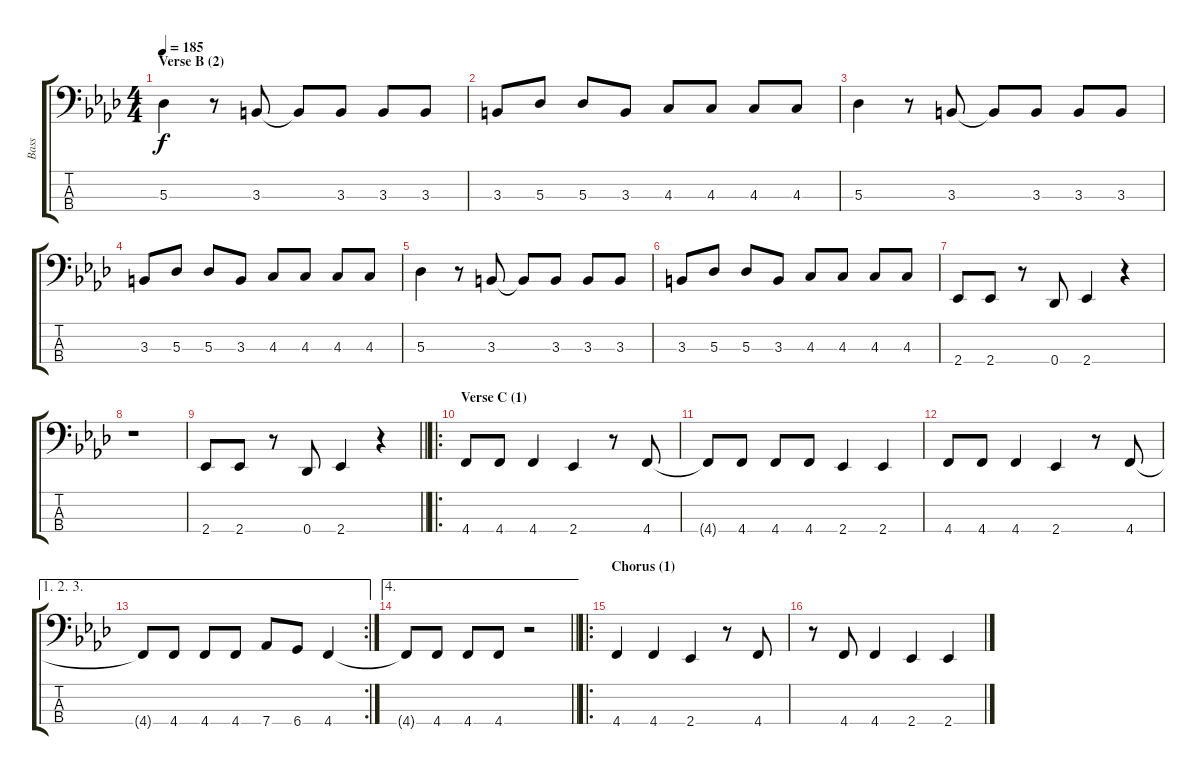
\track ("Bass" "Bass") {instrument electricbasspick}
\staff {score tabs}
\tuning (Gb2 Db2 Ab1 Db1) {hide}
\ts (4 4)
\section ("" "Verse B (2)")
\tempo 185
\clef f4
\ks fminor
5.3.4{dy f} r.8 3.3.8 3.3{t}.8 3.3.8 3.3.8 3.3.8 |
3.3.8 5.3.8 5.3.8 3.3.8 4.3.8 4.3.8 4.3.8 4.3.8 |
5.3.4 r.8 3.3.8 3.3{t}.8 3.3.8 3.3.8 3.3.8 |
3.3.8 5.3.8 5.3.8 3.3.8 4.3.8 4.3.8 4.3.8 4.3.8 |
5.3.4 r.8 3.3.8 3.3{t}.8 3.3.8 3.3.8 3.3.8 |
3.3.8 5.3.8 5.3.8 3.3.8 4.3.8 4.3.8 4.3.8 4.3.8 |
2.4.8 2.4.8 r.8 0.4.8 2.4.4 r.4 |
r.1 |
\barLineRight lightlight
2.4.8 2.4.8 r.8 0.4.8 2.4.4 r.4 |
\ro
\section ("" "Verse C (1)")
4.4.8 4.4.8 4.4.4 2.4.4 r.8 4.4.8 |
4.4{t}.8 4.4.8 4.4.8 4.4.8 2.4.4 2.4.4 |
4.4.8 4.4.8 4.4.4 2.4.4 r.8 4.4.8 |
\ae (1 2 3)
\rc 2
4.4{t}.8 4.4.8 4.4.8 4.4.8 7.4.8 6.4.8 4.4.4 |
\ae 4
\barLineRight lightlight
4.4{t}.8 4.4.8 4.4.8 4.4.8 r.2 |
\ro
\section ("" "Chorus (1)")
4.4.4 4.4.4 2.4.4 r.8 4.4.8 |
r.8 4.4.8 4.4.4 2.4.4 2.4.4
